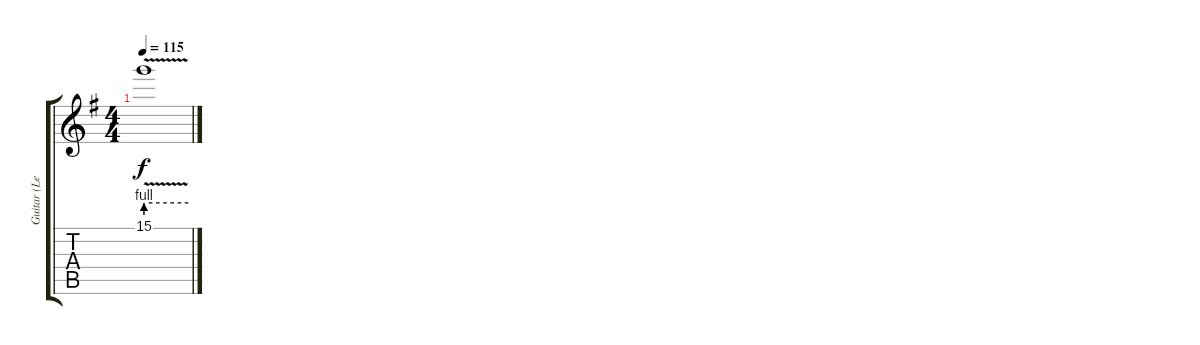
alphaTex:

\track ("Guitar (Lead and Solo)" "Guitar (Le") {instrument overdrivenguitar}
\staff {score tabs}
\tuning (D4 A3 F3 C3 G2 D2) {hide}
\ts (4 4)
\tempo 115
\clef g2
\ks g
15.1{be (hold 0 4 60 4) v t}.1{dy f}
